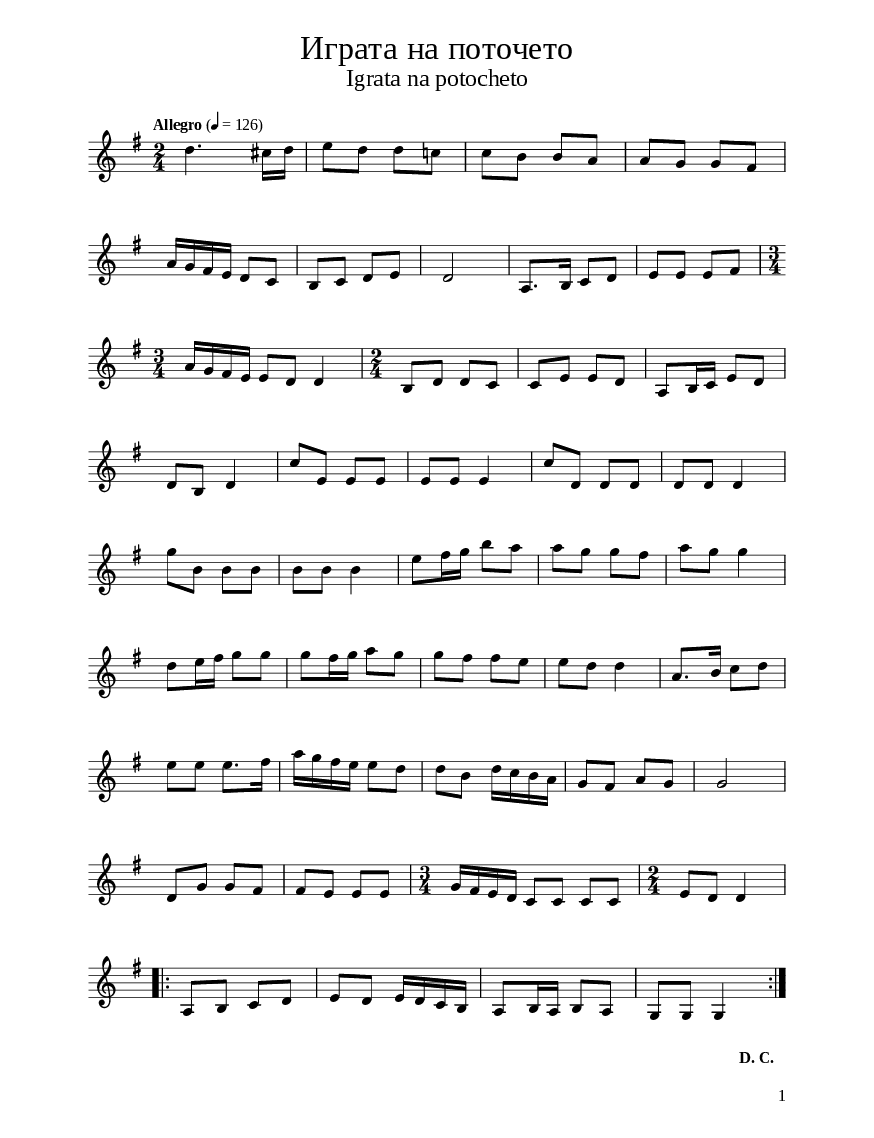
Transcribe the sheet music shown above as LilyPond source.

\version "2.24.0"

% include paper part and global functions
\include "include/globals.ily"

\bookpart {
  \paper {
    print-all-headers = ##t
    print-page-number = ##t
    print-first-page-number = ##t

    % put page numbers on the bottom
    oddHeaderMarkup = \markup ""
    evenHeaderMarkup = \markup ""
    oddFooterMarkup = \markup
    \fill-line {
      ""
      \if \should-print-page-number \fromproperty #'page:page-number-string
    }
    evenFooterMarkup = \markup
    \fill-line {
      \if \should-print-page-number \fromproperty #'page:page-number-string
      ""
    }

    left-margin = 1.5\cm
    right-margin = 1.5\cm
    top-margin = 1.6\cm
    bottom-margin = 1.2\cm
    ragged-bottom = ##t % do not spread the staves to fill the whole vertical space

    % change distance between staves
    system-system-spacing =
    #'((basic-distance . 10.5)
       (minimum-distance . 6)
       (padding . 1)
       (stretchability . 10.5))
  }

  \header {
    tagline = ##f
  }

  \score {
    \include "include/score-layout.ily"

    \new Voice \absolute {
      \clef treble
      \key g \major
      \time 2/4
      \tempoFunc "Allegro" 4 "126"
      %\autoBeamOff
      d''4. cis''16 d''16 | % 2
      e''8 d''8 d''8 c''!8 | % 3
      c''8 b'8 b'8 a'8 | % 4
      a'8 g'8 g'8 fis'8 \break | % 5
      a'16 g'16 fis'16 e'16 d'8 c'8 | % 6
      b8 c'8 d'8 e'8 | % 7
      d'2 | % 8
      a8. b16 c'8 d'8 | % 9
      e'8 e'8 e'8 fis'8 \break

      \time 3/4  a'16 g'16 fis'16 e'16 e'8 d'8 d'4 | % 11
      \time 2/4  b8 d'8 d'8 c'8 | % 12
      c'8 e'8 e'8 d'8 | % 13
      a8 b16 c'16 e'8 d'8 \break | % 14
      d'8 b8 d'4 | % 15
      c''8 e'8 e'8 e'8 | % 16
      e'8 e'8 e'4 | % 17
      c''8 d'8 d'8 d'8 | % 18
      d'8 d'8 d'4 \break | % 19
      g''8 b'8 b'8 b'8 |
      b'8 b'8 b'4 | % 21
      e''8 fis''16 g''16 b''8 a''8 | % 22
      a''8 g''8 g''8 fis''8 | % 23
      a''8 g''8 g''4 \break | % 24
      d''8 e''16 fis''16 g''8 g''8 | % 25
      g''8 fis''16 g''16 a''8 g''8 | % 26
      g''8 fis''8 fis''8 e''8 | % 27
      e''8 d''8 d''4 | % 28
      a'8. b'16 c''8 d''8 \break | % 29
      e''8 e''8 e''8. fis''16 |
      a''16 g''16 fis''16 e''16 e''8 d''8 | % 31
      d''8 b'8 d''16 c''16 b'16 a'16 | % 32
      g'8 fis'8 a'8 g'8 | % 33
      g'2 \break | % 34
      d'8 g'8 g'8 fis'8 | % 35
      fis'8 e'8 e'8 e'8 | % 36
      \time 3/4  g'16 fis'16 e'16 d'16 \autoBeamOff c'8 [c'8] c'8 [c'8] | \autoBeamOn % 37 
      \time 2/4  e'8 d'8 d'4 \break | % 38
      \repeat volta 2 {
        a8 b8 c'8 d'8 | % 39
        e'8 d'8 e'16 d'16 c'16 b16 |
        a8 b16 a16 b8 a8 | % 41
        g8 g8 g4
      }
    }

    %\addlyrics {}
    %\addlyrics {}

    \header {
      title = \titleFunc "Играта на поточето" "Igrata na potocheto"
    }

    \midi{}

  } % score

  \markup \dc-one "D. C."

  % include foreign translation(s) of the song
 % \include "lyrics_de/000_empty_template_lyrics_de.ly"

} % bookpart

% Più mosso
%
